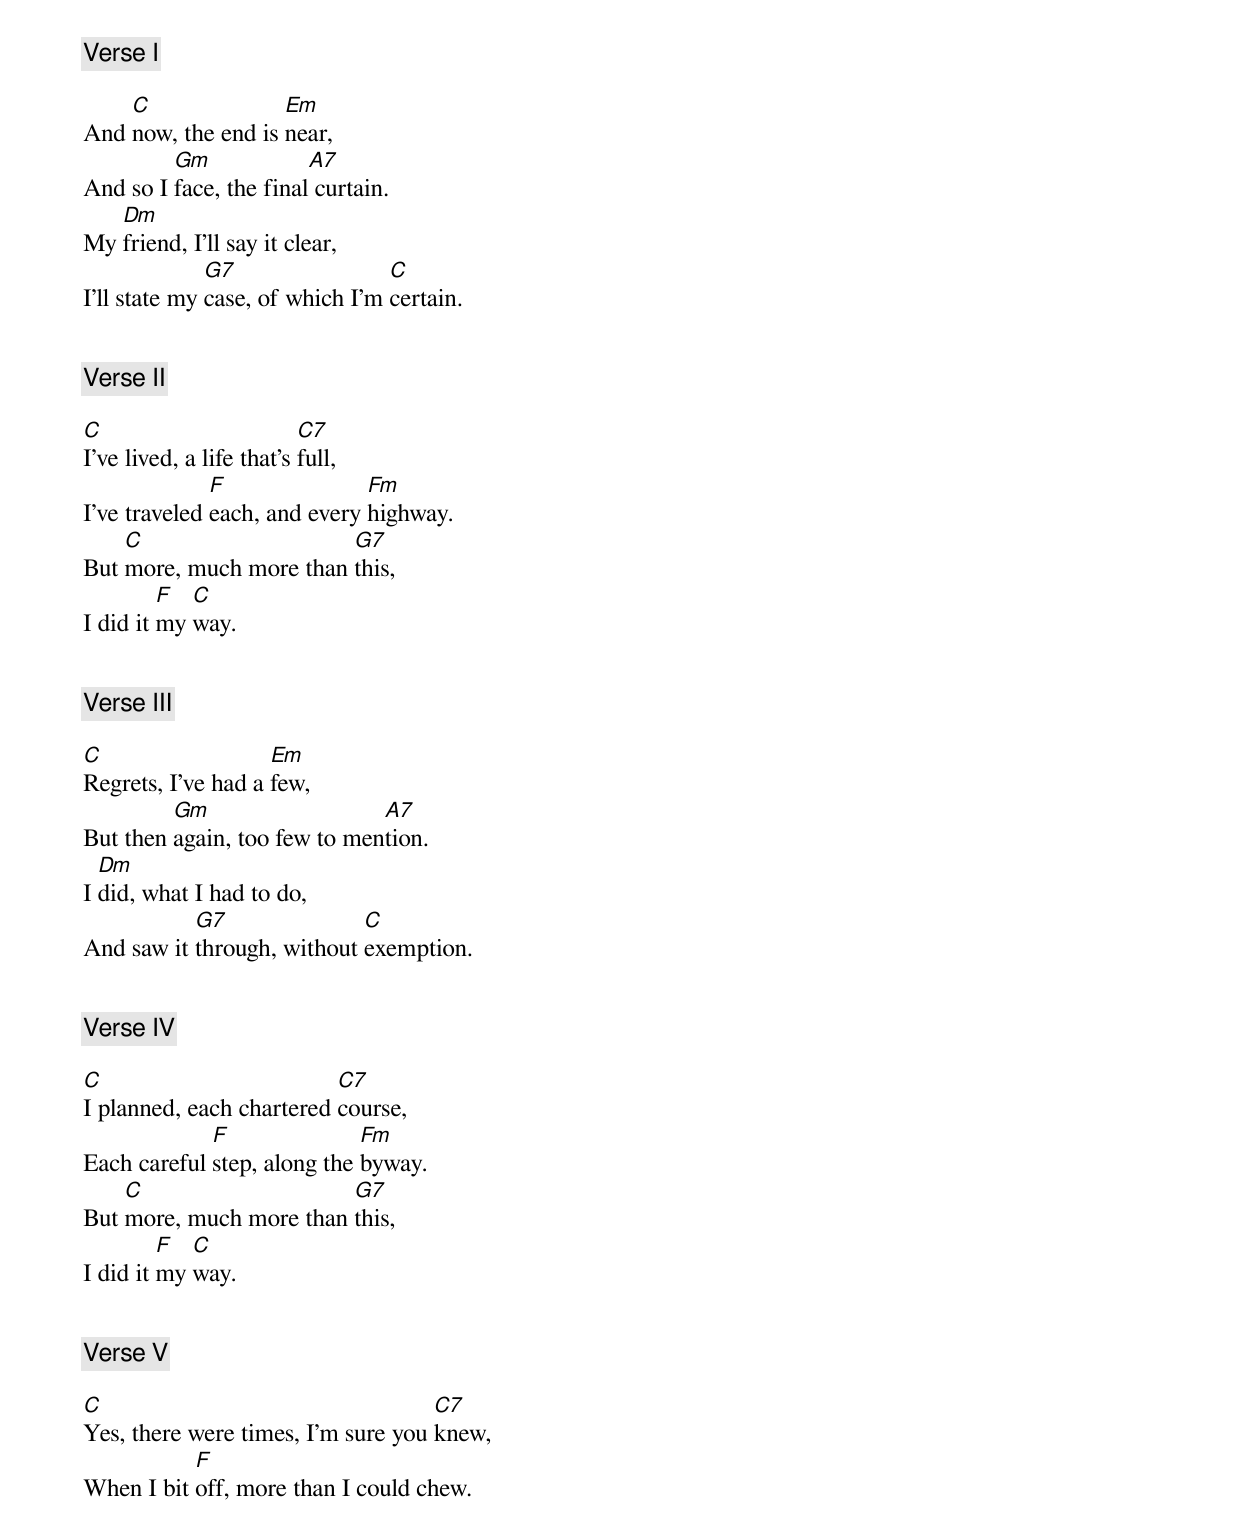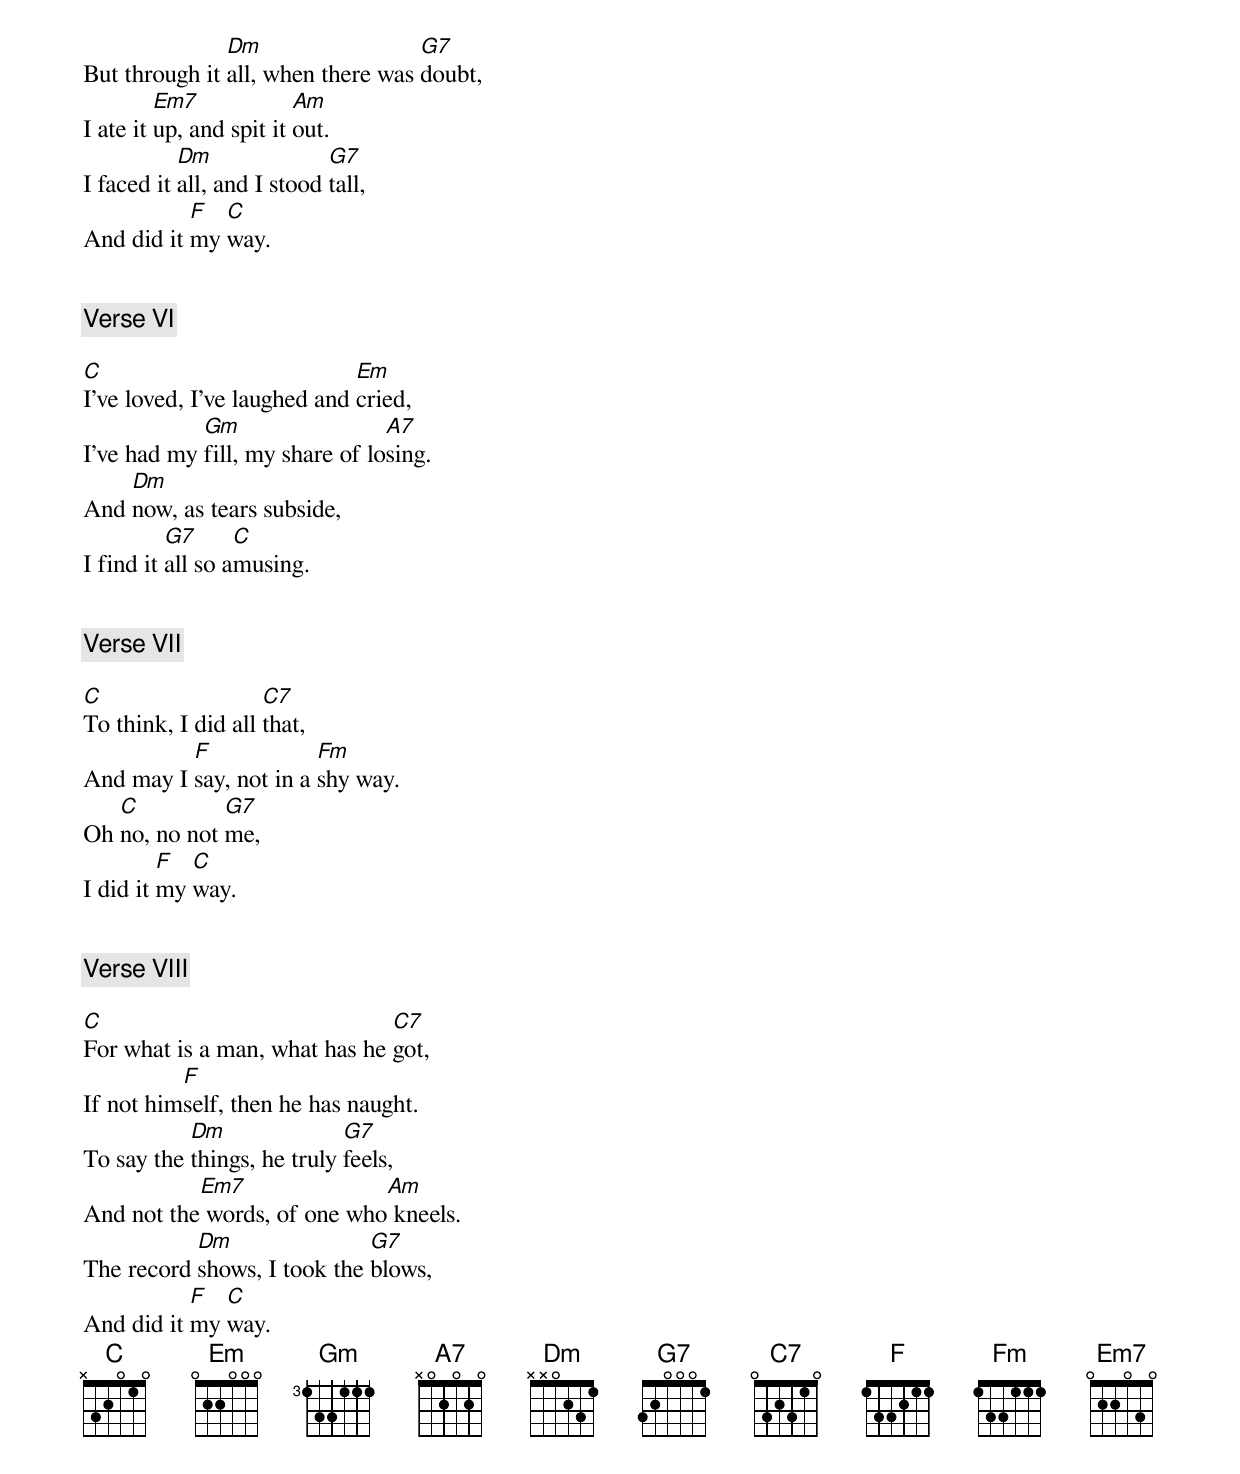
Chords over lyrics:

[Verse I]

    C               Em
And now, the end is near,
         Gm             A7
And so I face, the final curtain.
   Dm
My friend, I'll say it clear,
              G7                 C
I'll state my case, of which I'm certain.


[Verse II]

C                         C7
I've lived, a life that's full,
              F               Fm
I've traveled each, and every highway.
    C                    G7
But more, much more than this,
         F  C
I did it my way.


[Verse III]

C                   Em
Regrets, I've had a few,
         Gm                   A7
But then again, too few to mention.
  Dm
I did, what I had to do,
           G7               C
And saw it through, without exemption.


[Verse IV]

C                         C7
I planned, each chartered course,
             F               Fm
Each careful step, along the byway.
    C                    G7
But more, much more than this,
         F  C
I did it my way.


[Verse V]

C                                   C7
Yes, there were times, I'm sure you knew,
           F
When I bit off, more than I could chew.
               Dm                  G7
But through it all, when there was doubt,
         Em7             Am
I ate it up, and spit it out.
           Dm               G7
I faced it all, and I stood tall,
           F  C
And did it my way.


[Verse VI]

C                            Em
I've loved, I've laughed and cried,
            Gm                  A7
I've had my fill, my share of losing.
    Dm
And now, as tears subside,
          G7      C
I find it all so amusing.


[Verse VII]

C                   C7
To think, I did all that,
          F             Fm
And may I say, not in a shy way.
   C          G7
Oh no, no not me,
         F  C
I did it my way.


[Verse VIII]

C                              C7
For what is a man, what has he got,
          F
If not himself, then he has naught.
           Dm               G7
To say the things, he truly feels,
           Em7               Am
And not the words, of one who kneels.
           Dm                G7
The record shows, I took the blows,
           F  C
And did it my way.
